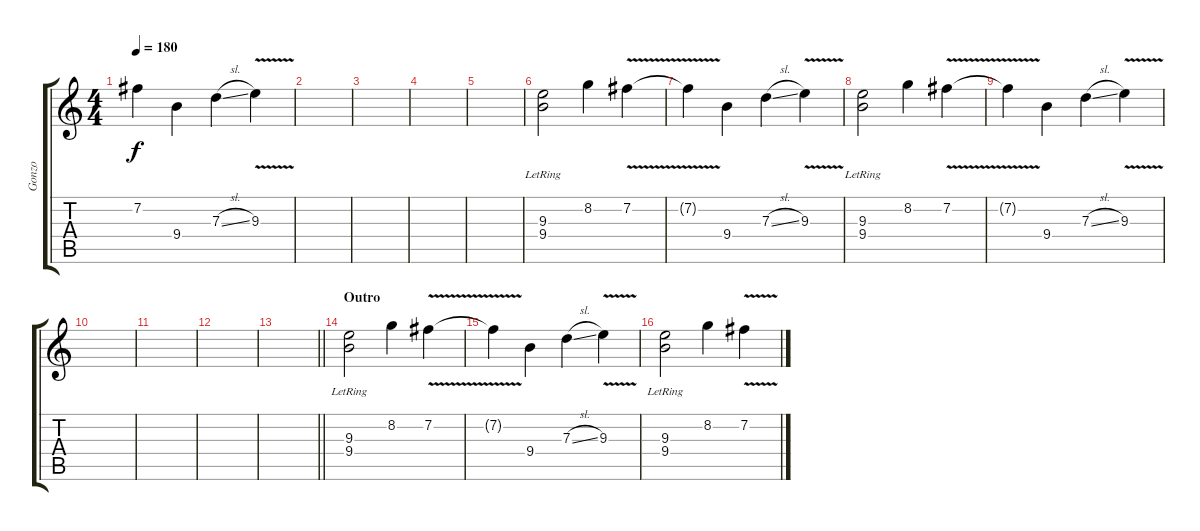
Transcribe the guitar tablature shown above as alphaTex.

\track ("Gonzo" "Gonzo") {instrument distortionguitar}
\staff {score tabs}
\tuning (E4 B3 G3 D3 A2 E2) {hide}
\ts (4 4)
\tempo 180
\clef g2
\ks c
7.2{t}.4{dy f} 9.4.4 7.3{sl}.4 9.3{v}.4 |
|
|
|
|
(9.3{lr} 9.4{lr}).2 8.2.4 7.2{v}.4 |
7.2{t}.4 9.4.4 7.3{sl}.4 9.3{v}.4 |
(9.3{lr} 9.4{lr}).2 8.2.4 7.2{v}.4 |
7.2{t}.4 9.4.4 7.3{sl}.4 9.3{v}.4 |
|
|
|
\barLineRight lightlight
|
\section ("" "Outro")
(9.3{lr} 9.4{lr}).2{volume 11} 8.2.4 7.2{v}.4 |
7.2{t}.4 9.4.4 7.3{sl}.4 9.3{v}.4 |
(9.3{lr} 9.4{lr}).2 8.2.4 7.2{v}.4
